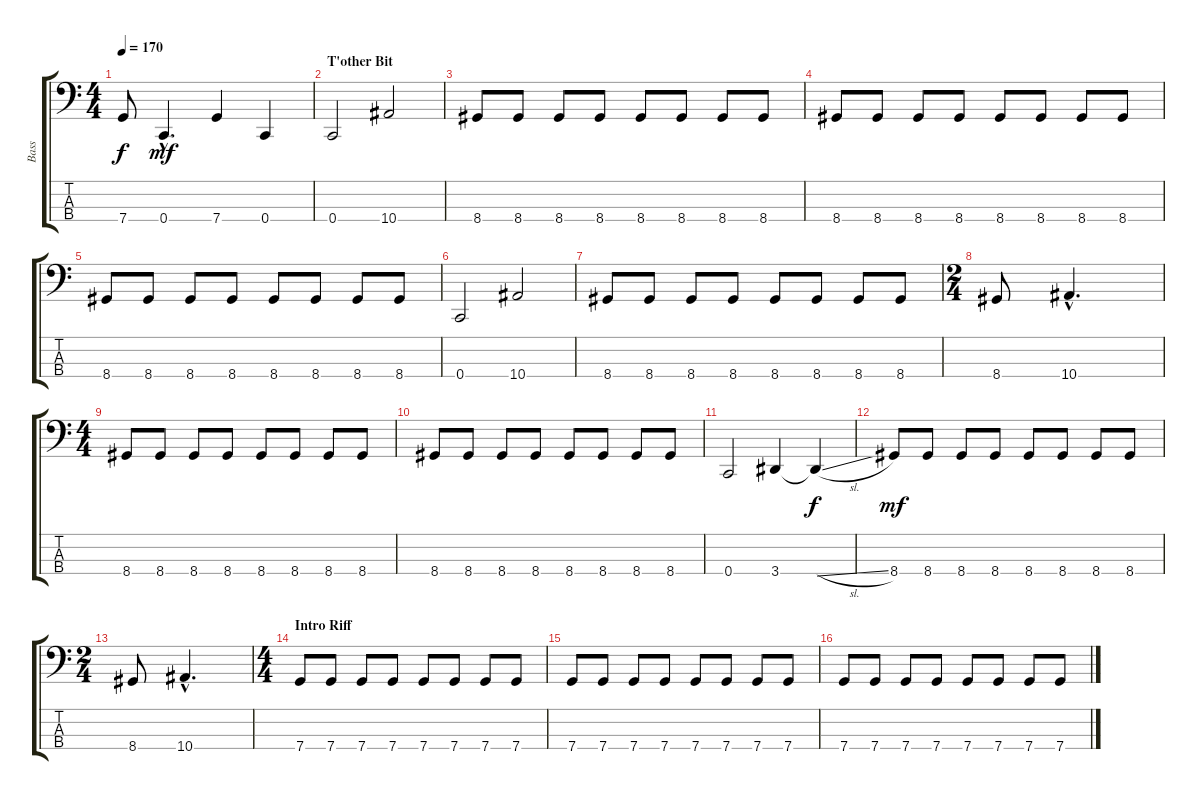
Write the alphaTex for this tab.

\track ("Bass" "Bass") {instrument electricbasspick}
\staff {score tabs}
\tuning (F2 C2 G1 C1) {hide}
\ts (4 4)
\tempo 170
\clef f4
\ks c
7.4{t}.8{dy f} 0.4{hac}.4{d dy mf} 7.4.4 0.4.4 |
\section ("" "T'other Bit")
0.4.2 10.4.2 |
8.4.8 8.4.8 8.4.8 8.4.8 8.4.8 8.4.8 8.4.8 8.4.8 |
8.4.8 8.4.8 8.4.8 8.4.8 8.4.8 8.4.8 8.4.8 8.4.8 |
8.4.8 8.4.8 8.4.8 8.4.8 8.4.8 8.4.8 8.4.8 8.4.8 |
0.4.2 10.4.2 |
8.4.8 8.4.8 8.4.8 8.4.8 8.4.8 8.4.8 8.4.8 8.4.8 |
\ts (2 4)
8.4.8 10.4{hac}.4{d} |
\ts (4 4)
8.4.8 8.4.8 8.4.8 8.4.8 8.4.8 8.4.8 8.4.8 8.4.8 |
8.4.8 8.4.8 8.4.8 8.4.8 8.4.8 8.4.8 8.4.8 8.4.8 |
0.4.2 3.4.4 3.4{sl t}.4{dy f} |
8.4.8{dy mf} 8.4.8 8.4.8 8.4.8 8.4.8 8.4.8 8.4.8 8.4.8 |
\ts (2 4)
8.4.8 10.4{hac}.4{d} |
\ts (4 4)
\section ("" "Intro Riff")
7.4.8 7.4.8 7.4.8 7.4.8 7.4.8 7.4.8 7.4.8 7.4.8 |
7.4.8 7.4.8 7.4.8 7.4.8 7.4.8 7.4.8 7.4.8 7.4.8 |
7.4.8 7.4.8 7.4.8 7.4.8 7.4.8 7.4.8 7.4.8 7.4.8
